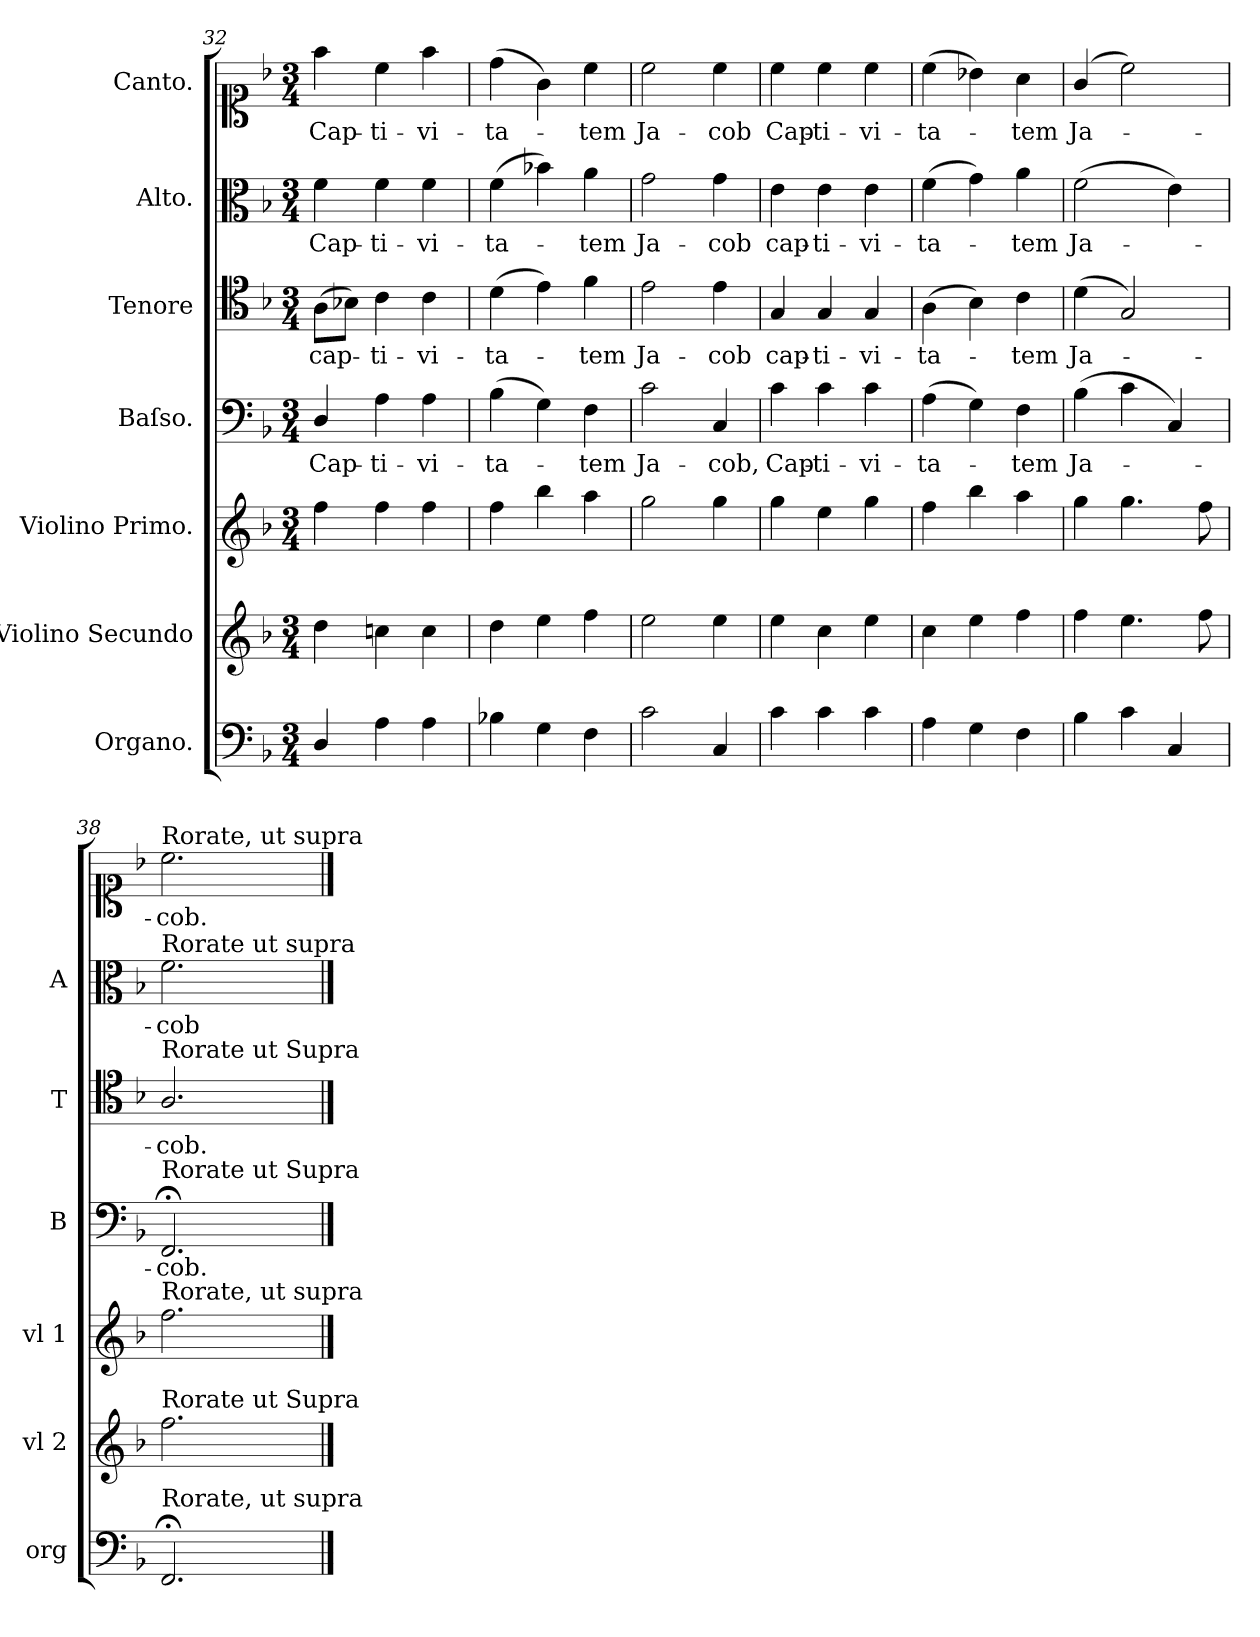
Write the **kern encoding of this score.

**kern	**kern	**kern	**kern	**text	**kern	**text	**kern	**text	**kern	**text
*part7	*part6	*part5	*part4	*part4	*part3	*part3	*part2	*part2	*part1	*part1
*staff7	*staff6	*staff5	*staff4	*staff4	*staff3	*staff3	*staff2	*staff2	*staff1	*staff1
*I"Organo.	*I"Violino Secundo	*I"Violino Primo.	*I"Baſso.	*	*I"Tenore	*	*I"Alto.	*	*I"Canto.	*
*I'org	*I'vl 2	*I'vl 1	*I'B	*	*I'T	*	*I'A	*	*	*
*clefF4	*clefG2	*clefG2	*clefF4	*	*clefC4	*	*clefC3	*	*clefC1	*
*k[b-]	*k[b-]	*k[b-]	*k[b-]	*	*k[b-]	*	*k[b-]	*	*k[b-]	*
*M3/4	*M3/4	*M3/4	*M3/4	*	*M3/4	*	*M3/4	*	*M3/4	*
=32	=32	=32	=32	=32	=32	=32	=32	=32	=32	=32
4D/	4dd\	4ff\	4D/	Cap-	(8A\L	cap-	4f\	Cap-	4ff\	Cap-
.	.	.	.	.	8B-X\J)	.	.	.	.	.
4A\	4ccn\	4ff\	4A\	-ti-	4c\	-ti-	4f\	-ti-	4cc\	-ti-
4A\	4cc\	4ff\	4A\	-vi-	4c\	-vi-	4f\	-vi-	4ff\	-vi-
=33	=33	=33	=33	=33	=33	=33	=33	=33	=33	=33
4B-X\	4dd\	4ff\	(4B-\	-ta-	(4d\	-ta-	(4f\	-ta-	(4dd\	-ta-
4G\	4ee\	4bb-\	4G\)	.	4e\)	.	4b-X\)	.	4g\)	.
4F\	4ff\	4aa\	4F\	-tem	4f\	-tem	4a\	-tem	4cc\	-tem
=34	=34	=34	=34	=34	=34	=34	=34	=34	=34	=34
2c\	2ee\	2gg\	2c\	Ja-	2e\	Ja-	2g\	Ja-	2cc\	Ja-
4C/	4ee\	4gg\	4C/	-cob,	4e\	-cob	4g\	-cob	4cc\	-cob
=35	=35	=35	=35	=35	=35	=35	=35	=35	=35	=35
4c\	4ee\	4gg\	4c\	Cap-	4G/	cap-	4e\	cap-	4cc\	Cap-
4c\	4cc\	4ee\	4c\	-ti-	4G/	-ti-	4e\	-ti-	4cc\	-ti-
4c\	4ee\	4gg\	4c\	-vi-	4G/	-vi-	4e\	-vi-	4cc\	-vi-
=36	=36	=36	=36	=36	=36	=36	=36	=36	=36	=36
4A\	4cc\	4ff\	(4A\	-ta-	(4A\	-ta-	(4f\	-ta-	(4cc\	-ta-
4G\	4ee\	4bb-\	4G\)	.	4B-\)	.	4g\)	.	4b-X\)	.
4F\	4ff\	4aa\	4F\	-tem	4c\	-tem	4a\	-tem	4a\	-tem
=37	=37	=37	=37	=37	=37	=37	=37	=37	=37	=37
4B-\	4ff\	4gg\	(4B-\	Ja-	(4d\	Ja-	(2f\	Ja-	(4g/	Ja-
4c\	4.ee\	4.gg\	4c\	.	2G/)	.	.	.	2cc\)	.
4C/	.	.	4C/)	.	.	.	4e\)	.	.	.
.	8ff\	8ff\	.	.	.	.	.	.	.	.
=38	=38	=38	=38	=38	=38	=38	=38	=38	=38	=38
!	!	!	!	!	!	!	!	!	!LO:TX:a:t=Rorate, ut supra	!
!	!	!	!	!	!	!	!LO:TX:a:t=Rorate ut supra	!	!	!
!	!	!	!	!	!LO:TX:a:t=Rorate ut Supra	!	!	!	!	!
!	!	!	!LO:TX:a:t=Rorate ut Supra	!	!	!	!	!	!	!
!	!	!LO:TX:a:t=Rorate, ut supra	!	!	!	!	!	!	!	!
!	!LO:TX:a:t=Rorate ut Supra	!	!	!	!	!	!	!	!	!
!LO:TX:a:t=Rorate, ut supra	!	!	!	!	!	!	!	!	!	!
2.FF;</	2.ff\	2.ff\	2.FF;</	-cob.	2.A/	-cob.	2.f\	-cob	2.cc\	-cob.
==	==	==	==	==	==	==	==	==	==	==
*-	*-	*-	*-	*-	*-	*-	*-	*-	*-	*-
